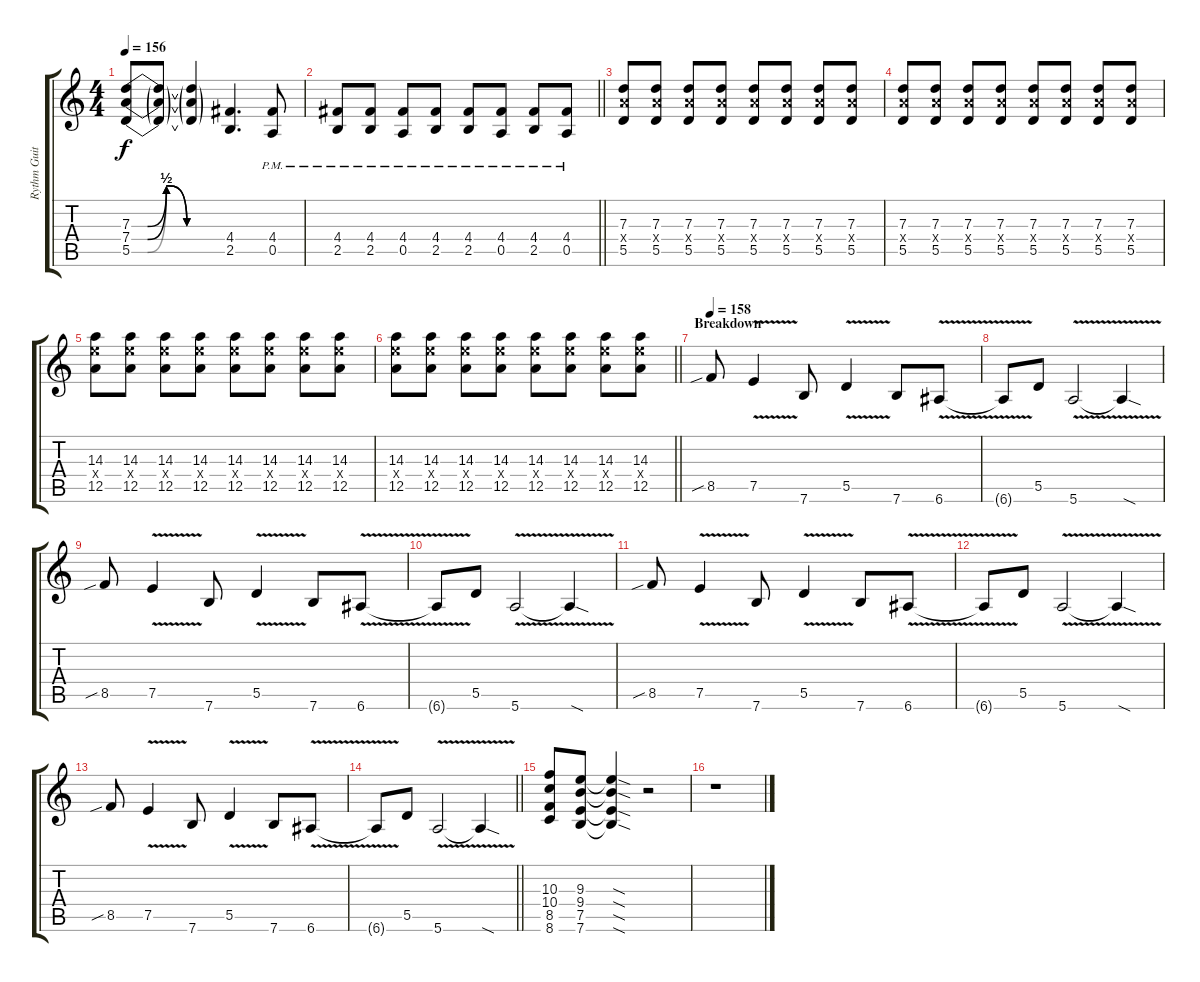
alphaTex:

\track ("Rythm Guitar 1" "Rythm Guit") {instrument distortionguitar}
\staff {score tabs}
\tuning (E4 B3 G3 D3 A2 E2) {hide}
\ts (4 4)
\tempo 156
\clef g2
\ks c
(7.3{be (custom 0 0 10 0 22 2 35 0 60 0)} 7.4{be (custom 0 0 10 0 22 2 35 0 45 0 60 0)} 5.5{be (custom 0 0 10 0 22 2 35 0 60 0)}).8{dy f} (7.3{t} 7.4{t} 5.5{t}).8 (7.3{t} 7.4{t} 5.5{t}).4 (4.4 2.5).4{d} (4.4{pm} 0.5{pm}).8 |
\barLineRight lightlight
(4.4{pm} 2.5{pm}).8 (4.4{pm} 2.5{pm}).8 (4.4{pm} 0.5{pm}).8 (4.4{pm} 2.5{pm}).8 (4.4{pm} 2.5{pm}).8 (4.4{pm} 0.5{pm}).8 (4.4{pm} 2.5{pm}).8 (4.4{pm} 0.5{pm}).8 |
\section ("" "")
(7.3 7.4{x} 5.5).8 (7.3 7.4{x} 5.5).8 (7.3 7.4{x} 5.5).8 (7.3 7.4{x} 5.5).8 (7.3 7.4{x} 5.5).8 (7.3 7.4{x} 5.5).8 (7.3 7.4{x} 5.5).8 (7.3 7.4{x} 5.5).8 |
(7.3 7.4{x} 5.5).8 (7.3 7.4{x} 5.5).8 (7.3 7.4{x} 5.5).8 (7.3 7.4{x} 5.5).8 (7.3 7.4{x} 5.5).8 (7.3 7.4{x} 5.5).8 (7.3 7.4{x} 5.5).8 (7.3 7.4{x} 5.5).8 |
(14.3 14.4{x} 12.5).8 (14.3 14.4{x} 12.5).8 (14.3 14.4{x} 12.5).8 (14.3 14.4{x} 12.5).8 (14.3 14.4{x} 12.5).8 (14.3 14.4{x} 12.5).8 (14.3 14.4{x} 12.5).8 (14.3 14.4{x} 12.5).8 |
\barLineRight lightlight
(14.3 14.4{x} 12.5).8 (14.3 14.4{x} 12.5).8 (14.3 14.4{x} 12.5).8 (14.3 14.4{x} 12.5).8 (14.3 14.4{x} 12.5).8 (14.3 14.4{x} 12.5).8 (14.3 14.4{x} 12.5).8 (14.3 14.4{x} 12.5).8 |
\section ("" "Breakdown")
\tempo 158
8.5{sib}.8 7.5{v}.4 7.6.8 5.5{v}.4 7.6.8 6.6{v}.8 |
6.6{t}.8 5.5.8 5.6{v}.2 5.6{sod t}.4 |
8.5{sib}.8 7.5{v}.4 7.6.8 5.5{v}.4 7.6.8 6.6{v}.8 |
6.6{t}.8 5.5.8 5.6{v}.2 5.6{sod t}.4 |
8.5{sib}.8 7.5{v}.4 7.6.8 5.5{v}.4 7.6.8 6.6{v}.8 |
6.6{t}.8 5.5.8 5.6{v}.2 5.6{sod t}.4 |
8.5{sib}.8 7.5{v}.4 7.6.8 5.5{v}.4 7.6.8 6.6{v}.8 |
\barLineRight lightlight
6.6{t}.8 5.5.8 5.6{v}.2 5.6{sod t}.4 |
\section ("" "")
(10.3 10.4 8.5 8.6).8 (9.3 9.4 7.5 7.6).8 (9.3{sod t} 9.4{sod t} 7.5{sod t} 7.6{sod t}).4 r.2 |
r.1
